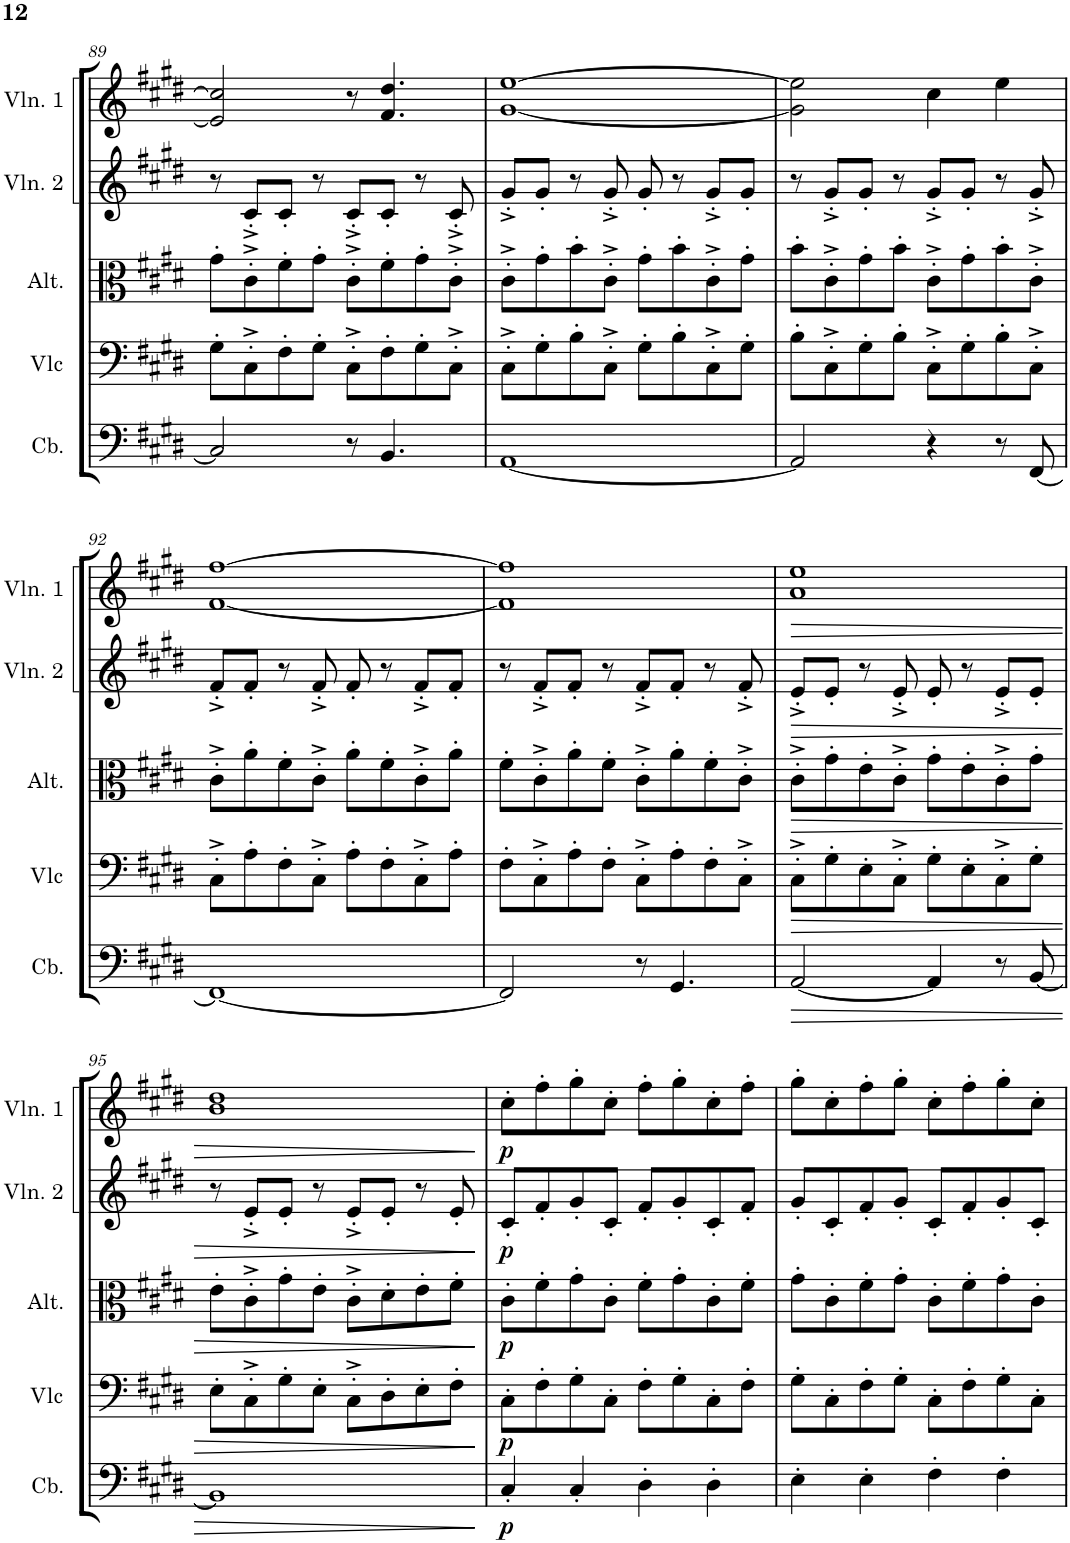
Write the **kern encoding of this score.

**kern	**dynam	**kern	**dynam	**kern	**dynam	**kern	**dynam	**kern	**dynam
*part5	*part5	*part4	*part4	*part3	*part3	*part2	*part2	*part1	*part1
*staff5	*staff5	*staff4	*staff4	*staff3	*staff3	*staff2	*staff2	*staff1	*staff1
*I"Contrebasse	*	*I"Violoncelle	*	*I"Alto	*	*I"Violon 2	*	*I"Violon 1	*
*I'Cb.	*	*I'Vlc	*	*I'Alt.	*	*I'Vln. 2	*	*I'Vln. 1	*
!!LO:PB:g=z
*clefF4	*	*clefF4	*	*clefC3	*	*clefG2	*	*clefG2	*
*Trd7c12	*	*	*	*	*	*	*	*	*
*k[f#c#g#d#]	*	*k[f#c#g#d#]	*	*k[f#c#g#d#]	*	*k[f#c#g#d#]	*	*k[f#c#g#d#]	*
*M4/4	*	*M4/4	*	*M4/4	*	*M4/4	*	*M4/4	*
=89	=89	=89	=89	=89	=89	=89	=89	=89	=89
2C#/]	.	8G#'\L	.	8g#'\L	.	8r	.	2e/] 2cc#/]	.
.	.	8C#'^\	.	8c#'^\	.	8c#'^/L	.	.	.
.	.	8F#'\	.	8f#'\	.	8c#'/J	.	.	.
.	.	8G#'\J	.	8g#'\J	.	8r	.	.	.
8r	.	8C#'^\L	.	8c#'^\L	.	8c#'^/L	.	8r	.
4.BB/	.	8F#'\	.	8f#'\	.	8c#'/J	.	4.f#/ 4.dd#/	.
.	.	8G#'\	.	8g#'\	.	8r	.	.	.
.	.	8C#'^\J	.	8c#'^\J	.	8c#'^/	.	.	.
=90	=90	=90	=90	=90	=90	=90	=90	=90	=90
[1AA	.	8C#'^\L	.	8c#'^\L	.	8g#'^/L	.	[1g# [1ee	.
.	.	8G#'\	.	8g#'\	.	8g#'/J	.	.	.
.	.	8B'\	.	8b'\	.	8r	.	.	.
.	.	8C#'^\J	.	8c#'^\J	.	8g#'^/	.	.	.
.	.	8G#'\L	.	8g#'\L	.	8g#'/	.	.	.
.	.	8B'\	.	8b'\	.	8r	.	.	.
.	.	8C#'^\	.	8c#'^\	.	8g#'^/L	.	.	.
.	.	8G#'\J	.	8g#'\J	.	8g#'/J	.	.	.
=91	=91	=91	=91	=91	=91	=91	=91	=91	=91
2AA/]	.	8B'\L	.	8b'\L	.	8r	.	2g#\] 2ee\]	.
.	.	8C#'^\	.	8c#'^\	.	8g#'^/L	.	.	.
.	.	8G#'\	.	8g#'\	.	8g#'/J	.	.	.
.	.	8B'\J	.	8b'\J	.	8r	.	.	.
4r	.	8C#'^\L	.	8c#'^\L	.	8g#'^/L	.	4cc#\	.
.	.	8G#'\	.	8g#'\	.	8g#'/J	.	.	.
8r	.	8B'\	.	8b'\	.	8r	.	4ee\	.
[8FF#/	.	8C#'^\J	.	8c#'^\J	.	8g#'^/	.	.	.
!!LO:LB:g=z
=92	=92	=92	=92	=92	=92	=92	=92	=92	=92
1FF#_	.	8C#'^\L	.	8c#'^\L	.	8f#'^/L	.	[1f# [1ff#	.
.	.	8A'\	.	8a'\	.	8f#'/J	.	.	.
.	.	8F#'\	.	8f#'\	.	8r	.	.	.
.	.	8C#'^\J	.	8c#'^\J	.	8f#'^/	.	.	.
.	.	8A'\L	.	8a'\L	.	8f#'/	.	.	.
.	.	8F#'\	.	8f#'\	.	8r	.	.	.
.	.	8C#'^\	.	8c#'^\	.	8f#'^/L	.	.	.
.	.	8A'\J	.	8a'\J	.	8f#'/J	.	.	.
=93	=93	=93	=93	=93	=93	=93	=93	=93	=93
2FF#/]	.	8F#'\L	.	8f#'\L	.	8r	.	1f#] 1ff#]	.
.	.	8C#'^\	.	8c#'^\	.	8f#'^/L	.	.	.
.	.	8A'\	.	8a'\	.	8f#'/J	.	.	.
.	.	8F#'\J	.	8f#'\J	.	8r	.	.	.
8r	.	8C#'^\L	.	8c#'^\L	.	8f#'^/L	.	.	.
4.GG#/	.	8A'\	.	8a'\	.	8f#'/J	.	.	.
.	.	8F#'\	.	8f#'\	.	8r	.	.	.
.	.	8C#'^\J	.	8c#'^\J	.	8f#'^/	.	.	.
=94	=94	=94	=94	=94	=94	=94	=94	=94	=94
!	!LO:HP:b	!	!LO:HP:b	!	!LO:HP:b	!	!LO:HP:b	!	!LO:HP:b
[2AA/	>	8C#'^\L	>	8c#'^\L	>	8e'^/L	>	1a 1ee	>
.	.	8G#'\	.	8g#'\	.	8e'/J	.	.	.
.	.	8E'\	.	8e'\	.	8r	.	.	.
.	.	8C#'^\J	.	8c#'^\J	.	8e'^/	.	.	.
4AA/]	.	8G#'\L	.	8g#'\L	.	8e'/	.	.	.
.	.	8E'\	.	8e'\	.	8r	.	.	.
8r	.	8C#'^\	.	8c#'^\	.	8e'^/L	.	.	.
[8BB/	.	8G#'\J	.	8g#'\J	.	8e'/J	.	.	.
!!LO:LB:g=z
=95	=95	=95	=95	=95	=95	=95	=95	=95	=95
1BB]	.	8E'\L	.	8e'\L	.	8r	.	1b 1dd#	.
.	.	8C#'^\	.	8c#'^\	.	8e'^/L	.	.	.
.	.	8G#'\	.	8g#'\	.	8e'/J	.	.	.
.	.	8E'\J	.	8e'\J	.	8r	.	.	.
.	.	8C#'^\L	.	8c#'^\L	.	8e'^/L	.	.	.
.	.	8D#'\	.	8d#'\	.	8e'/J	.	.	.
.	.	8E'\	.	8e'\	.	8r	.	.	.
.	.	8F#'\J	.	8f#'\J	.	8e'/	.	.	.
.	]	.	]	.	]	.	]	.	]
=96	=96	=96	=96	=96	=96	=96	=96	=96	=96
!	!LO:DY:b	!	!LO:DY:b	!	!LO:DY:b	!	!LO:DY:b	!	!LO:DY:b
4C#'/	p	8C#'\L	p	8c#'\L	p	8c#'/L	p	8cc#'\L	p
.	.	8F#'\	.	8f#'\	.	8f#'/	.	8ff#'\	.
4C#'/	.	8G#'\	.	8g#'\	.	8g#'/	.	8gg#'\	.
.	.	8C#'\J	.	8c#'\J	.	8c#'/J	.	8cc#'\J	.
4D#'\	.	8F#'\L	.	8f#'\L	.	8f#'/L	.	8ff#'\L	.
.	.	8G#'\	.	8g#'\	.	8g#'/	.	8gg#'\	.
4D#'\	.	8C#'\	.	8c#'\	.	8c#'/	.	8cc#'\	.
.	.	8F#'\J	.	8f#'\J	.	8f#'/J	.	8ff#'\J	.
=97	=97	=97	=97	=97	=97	=97	=97	=97	=97
4E'\	.	8G#'\L	.	8g#'\L	.	8g#'/L	.	8gg#'\L	.
.	.	8C#'\	.	8c#'\	.	8c#'/	.	8cc#'\	.
4E'\	.	8F#'\	.	8f#'\	.	8f#'/	.	8ff#'\	.
.	.	8G#'\J	.	8g#'\J	.	8g#'/J	.	8gg#'\J	.
4F#'\	.	8C#'\L	.	8c#'\L	.	8c#'/L	.	8cc#'\L	.
.	.	8F#'\	.	8f#'\	.	8f#'/	.	8ff#'\	.
4F#'\	.	8G#'\	.	8g#'\	.	8g#'/	.	8gg#'\	.
.	.	8C#'\J	.	8c#'\J	.	8c#'/J	.	8cc#'\J	.
=	=	=	=	=	=	=	=	=	=
*-	*-	*-	*-	*-	*-	*-	*-	*-	*-
